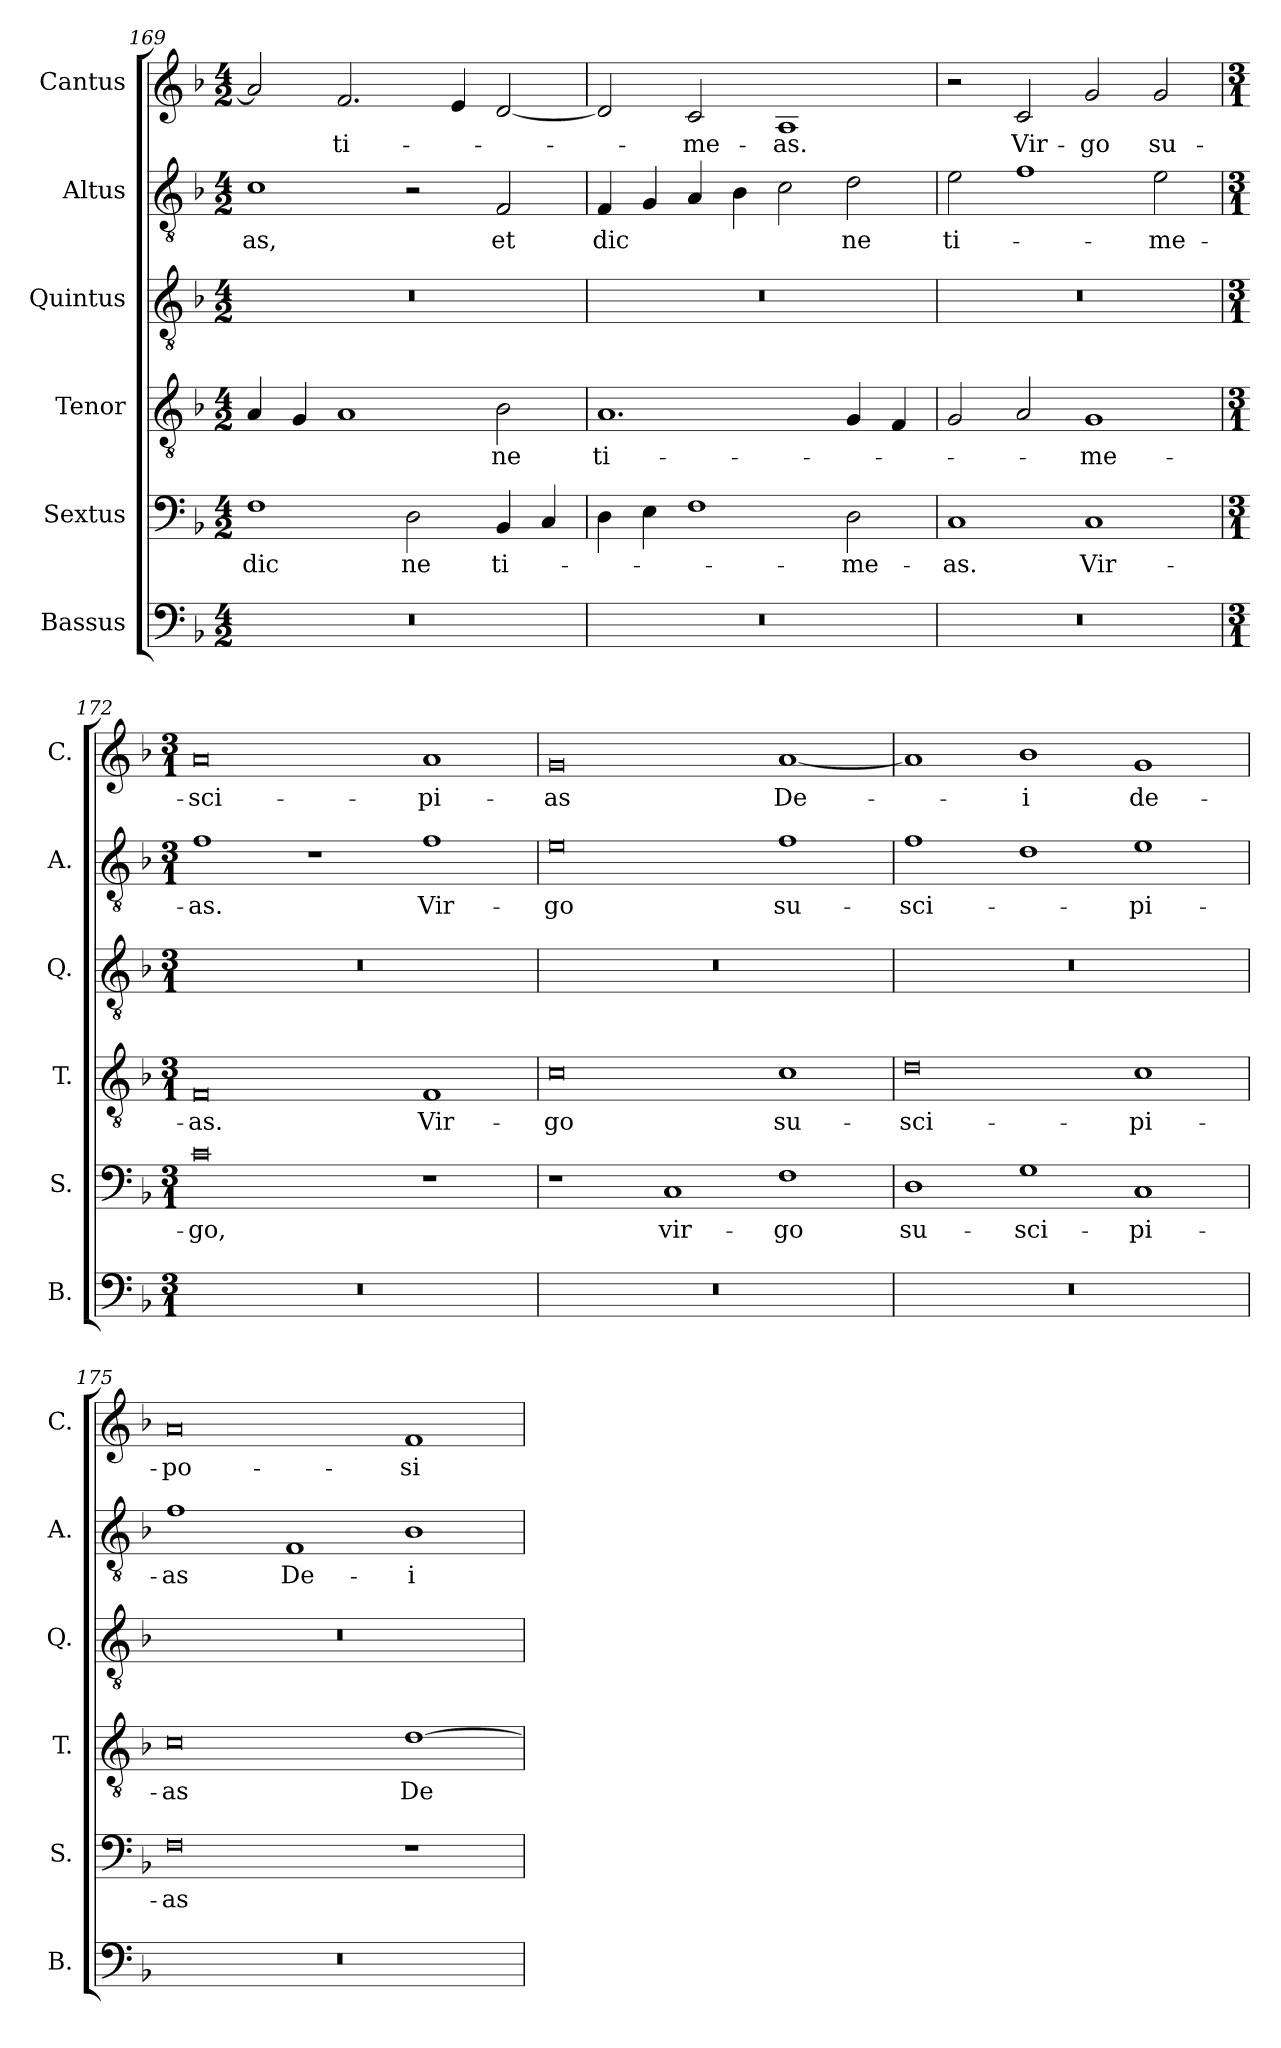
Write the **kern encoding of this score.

**kern	**kern	**text	**kern	**text	**kern	**kern	**text	**kern	**text
*part6	*part5	*part5	*part4	*part4	*part3	*part2	*part2	*part1	*part1
*staff6	*staff5	*staff5	*staff4	*staff4	*staff3	*staff2	*staff2	*staff1	*staff1
*I"Bassus	*I"Sextus	*	*I"Tenor	*	*I"Quintus	*I"Altus	*	*I"Cantus	*
*I'B.	*I'S.	*	*I'T.	*	*I'Q.	*I'A.	*	*I'C.	*
!!LO:LB:g=z
*clefF4	*clefF4	*	*clefGv2	*	*clefGv2	*clefGv2	*	*clefG2	*
*k[b-]	*k[b-]	*	*k[b-]	*	*k[b-]	*k[b-]	*	*k[b-]	*
*F:	*F:	*	*F:	*	*F:	*F:	*	*F:	*
*M4/2	*M4/2	*	*M4/2	*	*M4/2	*M4/2	*	*M4/2	*
=169	=169	=169	=169	=169	=169	=169	=169	=169	=169
0r	1F	dic	4A/	.	0r	1c	-as,	2a/]	.
.	.	.	4G/	.	.	.	.	.	.
.	.	.	1A	.	.	.	.	2.f/	ti-
.	2D\	ne	.	.	.	2r	.	.	.
.	.	.	.	.	.	.	.	4e/	.
.	4BB-/	ti-	2B-\	ne	.	2F/	et	[2d/	.
.	4C/	.	.	.	.	.	.	.	.
=170	=170	=170	=170	=170	=170	=170	=170	=170	=170
0r	4D\	.	1.A	ti-	0r	4F/	dic	2d/]	.
.	4E\	.	.	.	.	4G/	.	.	.
.	1F	.	.	.	.	4A/	.	2c/	-me-
.	.	.	.	.	.	4B-\	.	.	.
.	.	.	.	.	.	2c\	.	1A	-as.
.	2D\	-me-	4G/	.	.	2d\	ne	.	.
.	.	.	4F/	.	.	.	.	.	.
=171	=171	=171	=171	=171	=171	=171	=171	=171	=171
0r	1C	-as.	2G/	.	0r	2e\	ti-	2r	.
.	.	.	2A/	.	.	1f	.	2c/	Vir-
.	1C	Vir-	1G	-me-	.	.	.	2g/	-go
.	.	.	.	.	.	2e\	-me-	2g/	su-
=172	=172	=172	=172	=172	=172	=172	=172	=172	=172
*M3/1	*M3/1	*	*M3/1	*	*M3/1	*M3/1	*	*M3/1	*
0.r	0c	-go,	0F	-as.	0.r	1f	-as.	0a	-sci-
.	.	.	.	.	.	1r	.	.	.
.	1r	.	1F	Vir-	.	1f	Vir-	1a	-pi-
=173	=173	=173	=173	=173	=173	=173	=173	=173	=173
0.r	1r	.	0c	-go	0.r	0e	-go	0g	-as
.	1C	vir-	.	.	.	.	.	.	.
.	1F	-go	1c	su-	.	1f	su-	[1a	De-
=174	=174	=174	=174	=174	=174	=174	=174	=174	=174
0.r	1D	su-	0d	-sci-	0.r	1f	-sci-	1a]	.
.	1G	-sci-	.	.	.	1d	.	1b-	-i
.	1C	-pi-	1c	-pi-	.	1e	-pi-	1g	de-
=175	=175	=175	=175	=175	=175	=175	=175	=175	=175
0.r	0F	-as	0c	-as	0.r	1f	-as	0a	-po-
.	.	.	.	.	.	1F	De-	.	.
.	1r	.	[1d	De-	.	1B-	-i	1f	-si-
=	=	=	=	=	=	=	=	=	=
*-	*-	*-	*-	*-	*-	*-	*-	*-	*-
